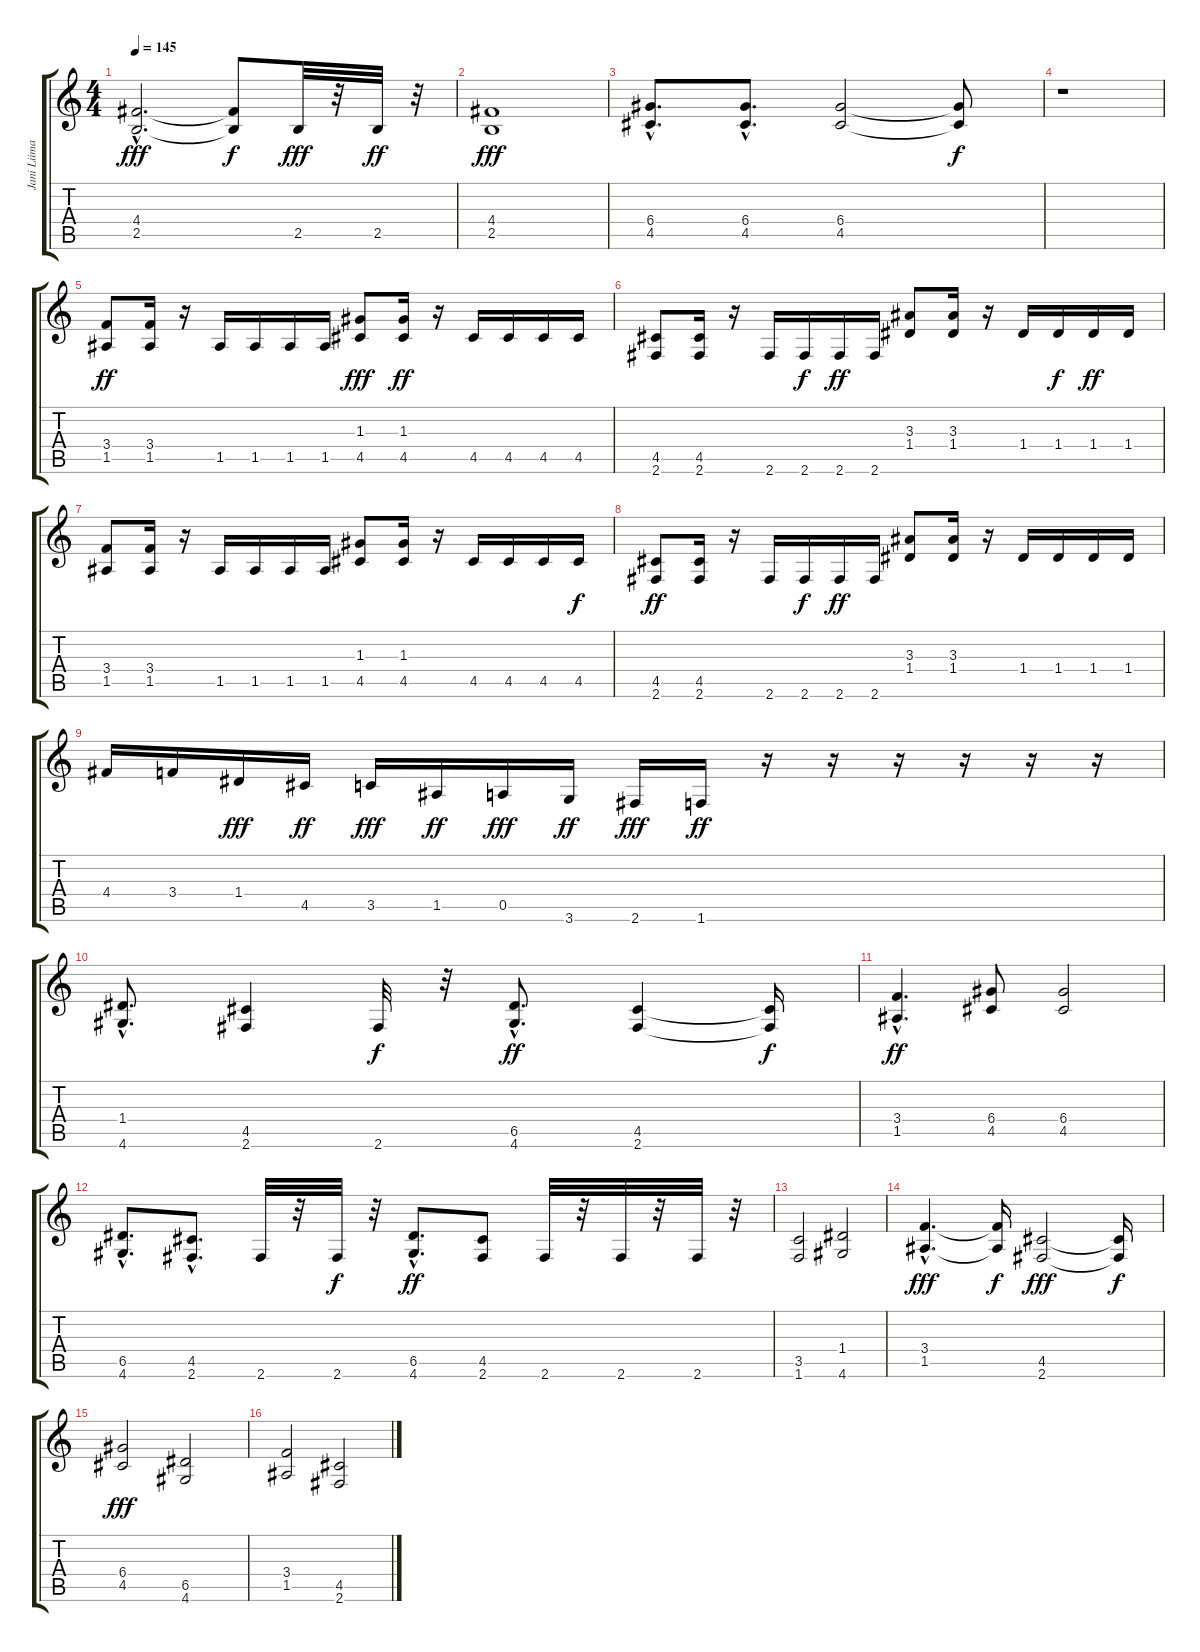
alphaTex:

\track ("Jani Liimatainen" "Jani Liima") {instrument overdrivenguitar}
\staff {score tabs}
\tuning (E4 B3 G3 D3 A2 E2) {hide}
\ts (4 4)
\tempo 145
\clef g2
\ks c
(4.4{hac} 2.5{hac}).2{d dy fff} (4.4{t} 2.5{t}).8{dy f} 2.5.32{dy fff} r.32 2.5.32{dy ff} r.32 |
(4.4 2.5).1{dy fff} |
(6.4{hac} 4.5{hac}).8{d} (6.4{hac} 4.5{hac}).8{d} (6.4 4.5).2 (6.4{t} 4.5{t}).8{dy f} |
r.1 |
(3.4 1.5).8{dy ff} (3.4 1.5).16 r.16 1.5.16 1.5.16 1.5.16 1.5.16 (1.3 4.5).8{dy fff} (1.3 4.5).16{dy ff} r.16 4.5.16 4.5.16 4.5.16 4.5.16 |
(4.5 2.6).8 (4.5 2.6).16 r.16 2.6.16 2.6.16{dy f} 2.6.16{dy ff} 2.6.16 (3.3 1.4).8 (3.3 1.4).16 r.16 1.4.16 1.4.16{dy f} 1.4.16{dy ff} 1.4.16 |
(3.4 1.5).8 (3.4 1.5).16 r.16 1.5.16 1.5.16 1.5.16 1.5.16 (1.3 4.5).8 (1.3 4.5).16 r.16 4.5.16 4.5.16 4.5.16 4.5.16{dy f} |
(4.5 2.6).8{dy ff} (4.5 2.6).16 r.16 2.6.16 2.6.16{dy f} 2.6.16{dy ff} 2.6.16 (3.3 1.4).8 (3.3 1.4).16 r.16 1.4.16 1.4.16 1.4.16 1.4.16 |
4.4.16 3.4.16 1.4.16{dy fff} 4.5.16{dy ff} 3.5.16{dy fff} 1.5.16{dy ff} 0.5.16{dy fff} 3.6.16{dy ff} 2.6.16{dy fff} 1.6.16{dy ff} r.16 r.16 r.16 r.16 r.16 r.16 |
(1.4{hac} 4.6{hac}).8{d} (4.5 2.6).4 2.6.32{dy f} r.32 (6.5{hac} 4.6{hac}).8{d dy ff} (4.5 2.6).4 (4.5{t} 2.6{t}).16{dy f} |
(3.4{hac} 1.5{hac}).4{d dy ff} (6.4 4.5).8 (6.4 4.5).2 |
(6.5{hac} 4.6{hac}).8{d} (4.5{hac} 2.6{hac}).8{d} 2.6.32 r.32 2.6.32{dy f} r.32 (6.5{hac} 4.6{hac}).8{d dy ff} (4.5 2.6).8 2.6.32 r.32 2.6.32 r.32 2.6.32 r.32 |
(3.5 1.6).2 (1.4 4.6).2 |
(3.4{hac} 1.5{hac}).4{d dy fff} (3.4{t} 1.5{t}).16{dy f} (4.5 2.6).2{dy fff} (4.5{t} 2.6{t}).16{dy f} |
(6.4 4.5).2{dy fff} (6.5 4.6).2 |
(3.4 1.5).2 (4.5 2.6).2
